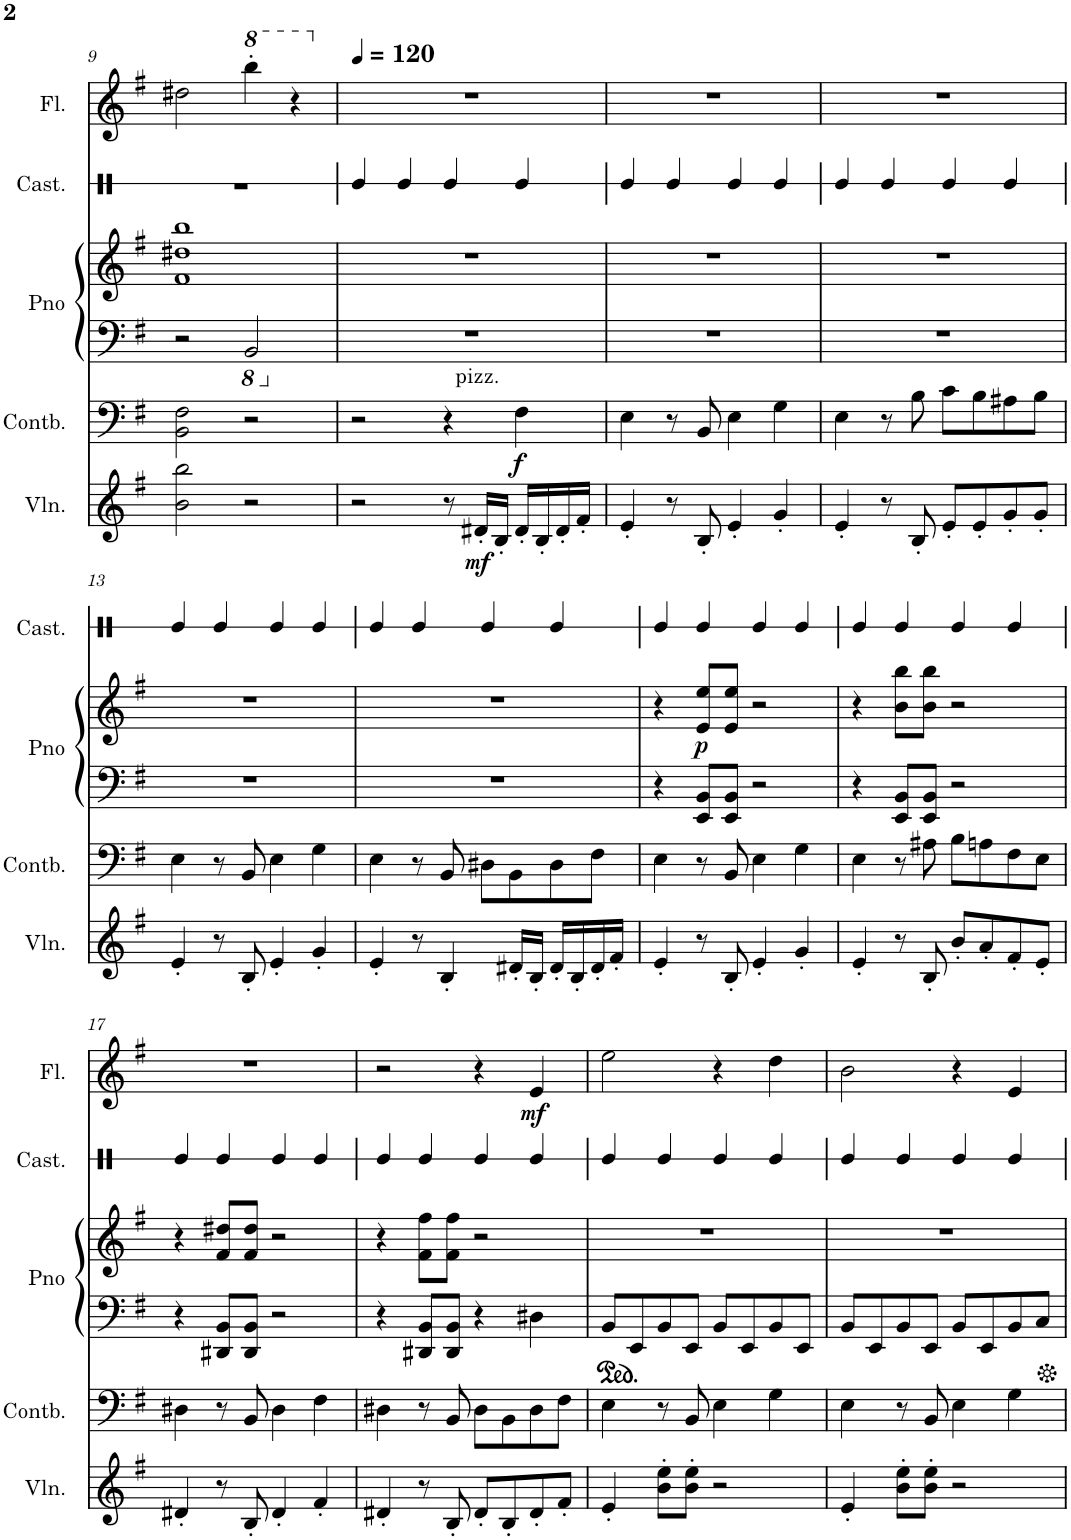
**kern	**dynam	**kern	**dynam	**kern	**kern	**dynam	**kern	**dynam
*part4	*part4	*part3	*part3	*part2	*part2	*part2	*part1	*part1
*staff5	*staff5	*staff4	*staff4	*staff3	*staff2	*staff2/3	*staff1	*staff1
*I"Violino	*	*I"Contrabaixo	*	*I"Piano de cauda	*	*	*I"Flauta	*
*I'Vln.	*	*I'Contb.	*	*I'Pno	*	*	*I'Fl.	*
!!LO:PB:g=z
*clefG2	*	*clefF4	*	*clefF4	*clefG2	*	*clefG2	*
*	*	*Trd7c12	*	*	*	*	*	*
*k[f#]	*	*k[f#]	*	*k[f#]	*k[f#]	*	*k[f#]	*
*M4/4	*	*M4/4	*	*M4/4	*M4/4	*	*M4/4	*
=9	=9	=9	=9	=9	=9	=9	=9	=9
2b\ 2bb\	.	2BB\ 2F#\	.	2r	1f# 1dd#X 1bb	.	2dd#X\	.
*	*	*	*	*8ba	*	*	*	*
*	*	*	*	*	*	*	*8va	*
2r	.	2r	.	2BBB/	.	.	4bbb'\	.
.	.	.	.	.	.	.	4r	.
=10	=10	=10	=10	=10	=10	=10	=10	=10
*	*	*	*	*X8ba	*	*	*	*
*	*	*	*	*	*	*	*X8va	*
*	*	*	*	*	*	*	*MM120	*
!	!	!LO:TX:a:t=pizz.	!	!	!	!	!	!
2r	.	2r	.	1r	1r	.	1r	.
8r	.	4r	.	.	.	.	.	.
!	!LO:DY:b	!	!	!	!	!	!	!
16d#X'/LL	mf	.	.	.	.	.	.	.
16B'/JJ	.	.	.	.	.	.	.	.
!	!	!	!LO:DY:b	!	!	!	!	!
16d#'/LL	.	4F#\	f	.	.	.	.	.
16B'/	.	.	.	.	.	.	.	.
16d#'/	.	.	.	.	.	.	.	.
16f#'/JJ	.	.	.	.	.	.	.	.
=11	=11	=11	=11	=11	=11	=11	=11	=11
4e'/	.	4E\	.	1r	1r	.	1r	.
8r	.	8r	.	.	.	.	.	.
8B'/	.	8BB/	.	.	.	.	.	.
4e'/	.	4E\	.	.	.	.	.	.
4g'/	.	4G\	.	.	.	.	.	.
=12	=12	=12	=12	=12	=12	=12	=12	=12
4e'/	.	4E\	.	1r	1r	.	1r	.
8r	.	8r	.	.	.	.	.	.
8B'/	.	8B\	.	.	.	.	.	.
8e'/L	.	8c\L	.	.	.	.	.	.
8e'/	.	8B\	.	.	.	.	.	.
8g'/	.	8A#X\	.	.	.	.	.	.
8g'/J	.	8B\J	.	.	.	.	.	.
!!LO:LB:g=z
=13	=13	=13	=13	=13	=13	=13	=13	=13
4e'/	.	4E\	.	1r	1r	.	1r	.
8r	.	8r	.	.	.	.	.	.
8B'/	.	8BB/	.	.	.	.	.	.
4e'/	.	4E\	.	.	.	.	.	.
4g'/	.	4G\	.	.	.	.	.	.
=14	=14	=14	=14	=14	=14	=14	=14	=14
4e'/	.	4E\	.	1r	1r	.	1r	.
8r	.	8r	.	.	.	.	.	.
4B'/	.	8BB/	.	.	.	.	.	.
.	.	8D#X\L	.	.	.	.	.	.
16d#X'/LL	.	8BB\	.	.	.	.	.	.
16B'/JJ	.	.	.	.	.	.	.	.
16d#'/LL	.	8D#\	.	.	.	.	.	.
16B'/	.	.	.	.	.	.	.	.
16d#'/	.	8F#\J	.	.	.	.	.	.
16f#'/JJ	.	.	.	.	.	.	.	.
=15	=15	=15	=15	=15	=15	=15	=15	=15
4e'/	.	4E\	.	4r	4r	.	1r	.
!	!	!	!	!	!	!LO:DY:b	!	!
8r	.	8r	.	8EE/ 8BB/L	8e/ 8ee/L	p	.	.
8B'/	.	8BB/	.	8EE/ 8BB/J	8e/ 8ee/J	.	.	.
4e'/	.	4E\	.	2r	2r	.	.	.
4g'/	.	4G\	.	.	.	.	.	.
=16	=16	=16	=16	=16	=16	=16	=16	=16
4e'/	.	4E\	.	4r	4r	.	1r	.
8r	.	8r	.	8EE/ 8BB/L	8b\ 8bb\L	.	.	.
8B'/	.	8A#X\	.	8EE/ 8BB/J	8b\ 8bb\J	.	.	.
8b'/L	.	8B\L	.	2r	2r	.	.	.
8a'/	.	8An\	.	.	.	.	.	.
8f#'/	.	8F#\	.	.	.	.	.	.
8e'/J	.	8E\J	.	.	.	.	.	.
!!LO:LB:g=z
=17	=17	=17	=17	=17	=17	=17	=17	=17
4d#X'/	.	4D#X\	.	4r	4r	.	1r	.
8r	.	8r	.	8DD#X/ 8BB/L	8f#/ 8dd#X/L	.	.	.
8B'/	.	8BB/	.	8DD#/ 8BB/J	8f#/ 8dd#/J	.	.	.
4d#'/	.	4D#\	.	2r	2r	.	.	.
4f#'/	.	4F#\	.	.	.	.	.	.
=18	=18	=18	=18	=18	=18	=18	=18	=18
4d#X'/	.	4D#X\	.	4r	4r	.	2r	.
8r	.	8r	.	8DD#X/ 8BB/L	8f#\ 8ff#\L	.	.	.
8B'/	.	8BB/	.	8DD#/ 8BB/J	8f#\ 8ff#\J	.	.	.
8d#'/L	.	8D#\L	.	4r	2r	.	4r	.
8B'/	.	8BB\	.	.	.	.	.	.
!	!	!	!	!	!	!	!	!LO:DY:b
8d#'/	.	8D#\	.	4D#X\	.	.	4e/	mf
8f#'/J	.	8F#\J	.	.	.	.	.	.
=19	=19	=19	=19	=19	=19	=19	=19	=19
4e'/	.	4E\	.	8BB/L	1r	.	2ee\	.
.	.	.	.	8EE/	.	.	.	.
8b\' 8ee\'L	.	8r	.	8BB/	.	.	.	.
8b\' 8ee\'J	.	8BB/	.	8EE/J	.	.	.	.
2r	.	4E\	.	8BB/L	.	.	4r	.
.	.	.	.	8EE/	.	.	.	.
.	.	4G\	.	8BB/	.	.	4dd\	.
.	.	.	.	8EE/J	.	.	.	.
=20	=20	=20	=20	=20	=20	=20	=20	=20
4e'/	.	4E\	.	8BB/L	1r	.	2b\	.
.	.	.	.	8EE/	.	.	.	.
8b\' 8ee\'L	.	8r	.	8BB/	.	.	.	.
8b\' 8ee\'J	.	8BB/	.	8EE/J	.	.	.	.
2r	.	4E\	.	8BB/L	.	.	4r	.
.	.	.	.	8EE/	.	.	.	.
.	.	4G\	.	8BB/	.	.	4e/	.
.	.	.	.	8C/J	.	.	.	.
=	=	=	=	=	=	=	=	=
*-	*-	*-	*-	*-	*-	*-	*-	*-
